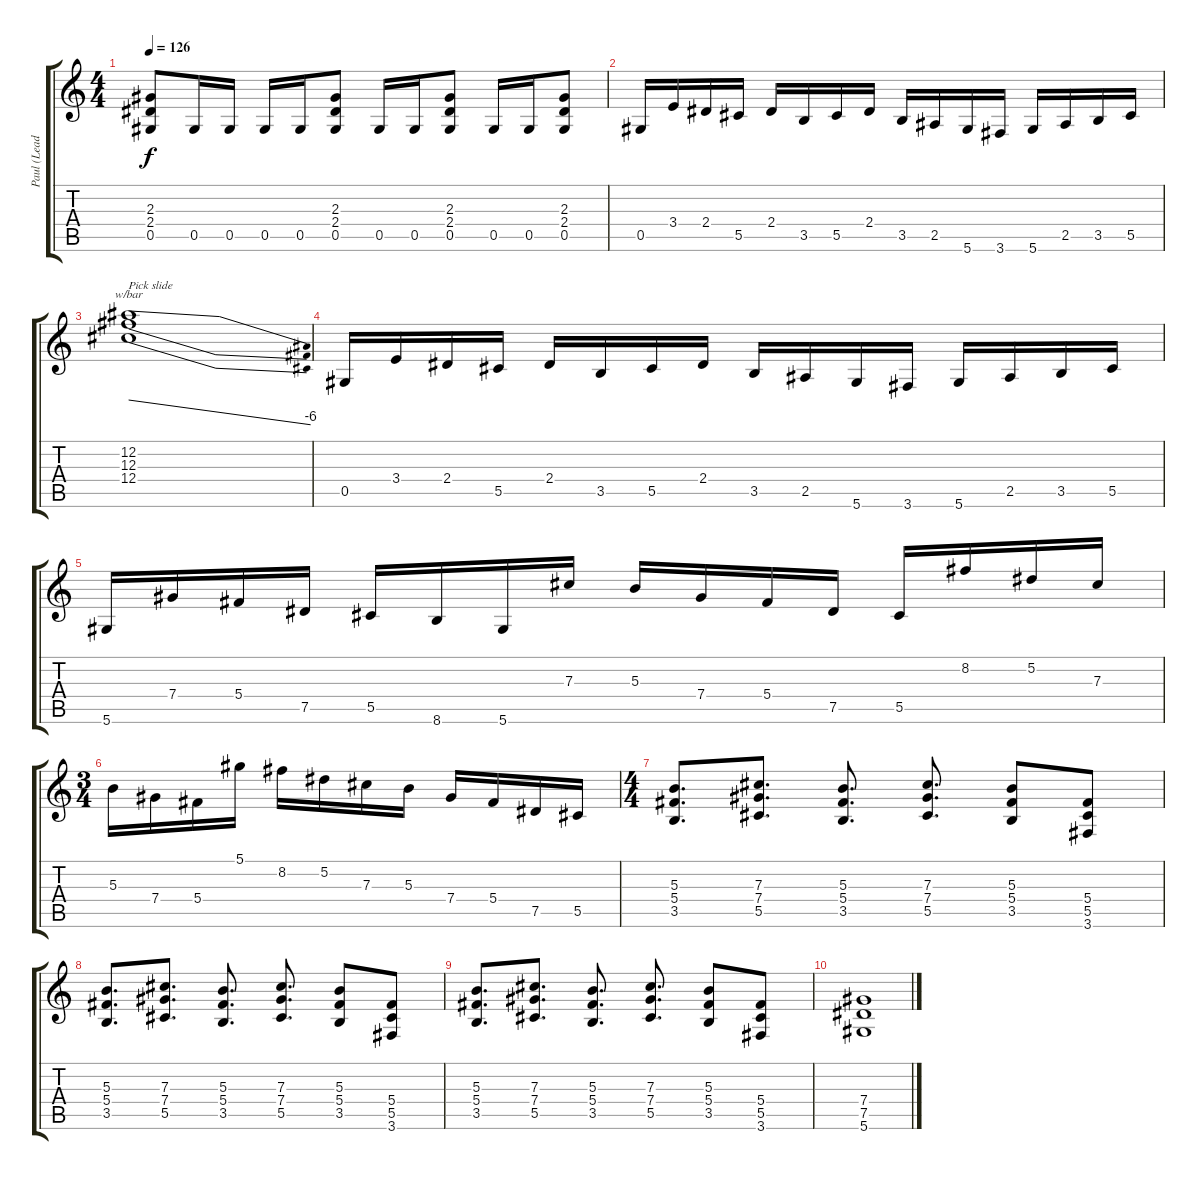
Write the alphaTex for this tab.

\track ("Paul (Lead)" "Paul (Lead") {instrument distortionguitar}
\staff {score tabs}
\tuning (Eb4 Bb3 Gb3 Db3 Ab2 Eb2) {hide}
\ts (4 4)
\tempo 126
\clef g2
\ks c
(2.3 2.4 0.5).8{dy f} 0.5.16 0.5.16 0.5.16 0.5.16 (2.3 2.4 0.5).8 0.5.16 0.5.16 (2.3 2.4 0.5).8 0.5.16 0.5.16 (2.3 2.4 0.5).8 |
0.5.16 3.4.16 2.4.16 5.5.16 2.4.16 3.5.16 5.5.16 2.4.16 3.5.16 2.5.16 5.6.16 3.6.16 5.6.16 2.5.16 3.5.16 5.5.16 |
(12.2 12.3 12.4).1{tbe (dive default 0 0 60 -24) txt "Pick slide "} |
0.5.16 3.4.16 2.4.16 5.5.16 2.4.16 3.5.16 5.5.16 2.4.16 3.5.16 2.5.16 5.6.16 3.6.16 5.6.16 2.5.16 3.5.16 5.5.16 |
5.6.16 7.4.16 5.4.16 7.5.16 5.5.16 8.6.16 5.6.16 7.3.16 5.3.16 7.4.16 5.4.16 7.5.16 5.5.16 8.2.16 5.2.16 7.3.16 |
\ts (3 4)
5.3.16 7.4.16 5.4.16 5.1.16 8.2.16 5.2.16 7.3.16 5.3.16 7.4.16 5.4.16 7.5.16 5.5.16 |
\ts (4 4)
(5.3 5.4 3.5).8{d} (7.3 7.4 5.5).8{d} (5.3 5.4 3.5).8{d} (7.3 7.4 5.5).8{d} (5.3 5.4 3.5).8 (5.4 5.5 3.6).8 |
(5.3 5.4 3.5).8{d} (7.3 7.4 5.5).8{d} (5.3 5.4 3.5).8{d} (7.3 7.4 5.5).8{d} (5.3 5.4 3.5).8 (5.4 5.5 3.6).8 |
(5.3 5.4 3.5).8{d} (7.3 7.4 5.5).8{d} (5.3 5.4 3.5).8{d} (7.3 7.4 5.5).8{d} (5.3 5.4 3.5).8 (5.4 5.5 3.6).8 |
(7.4 7.5 5.6).1
